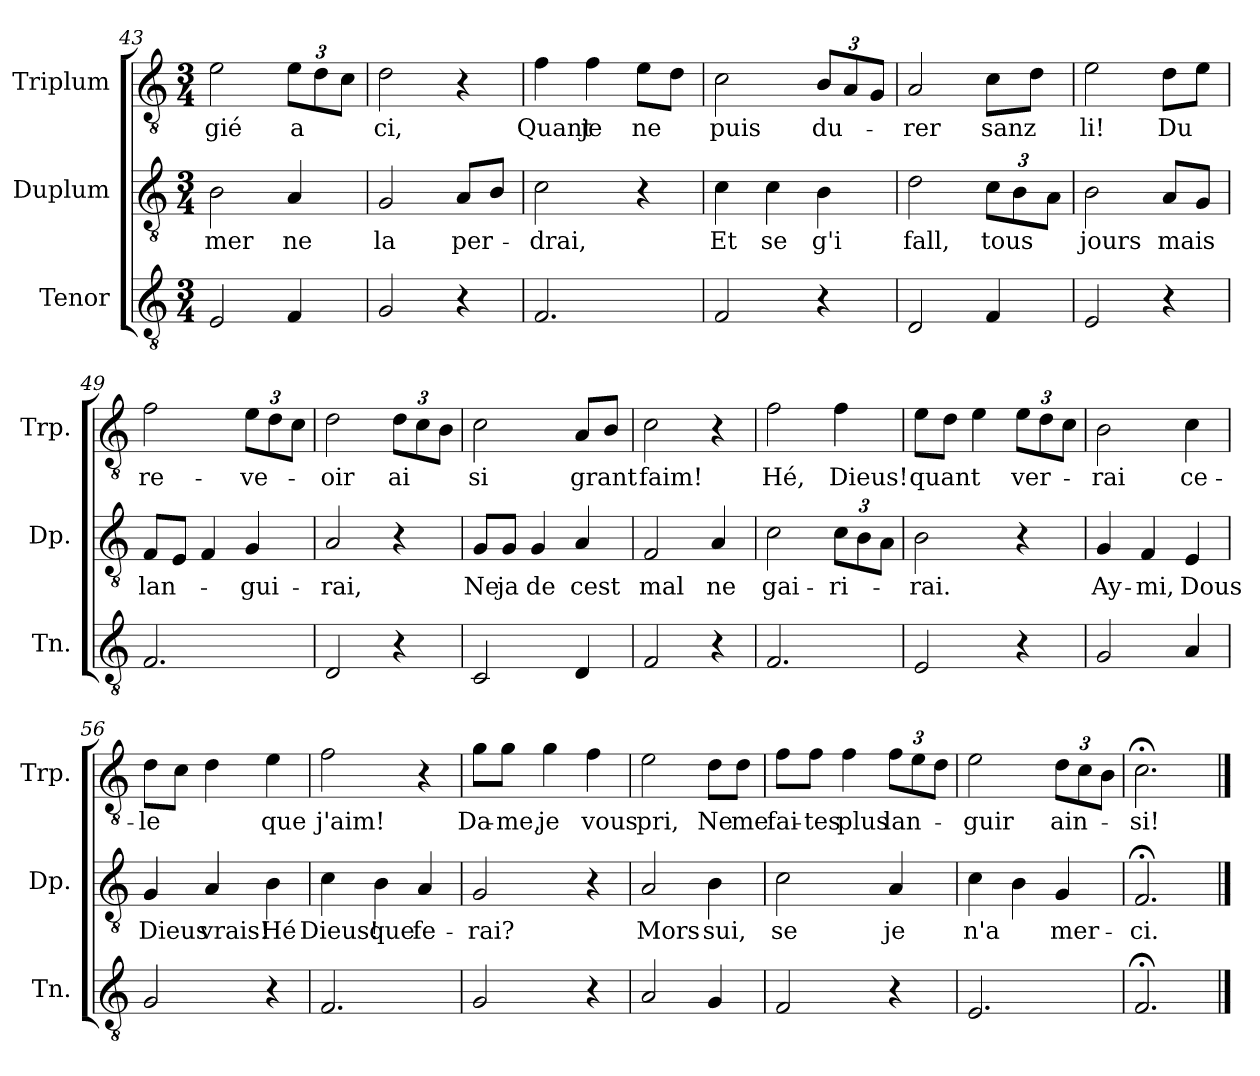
**kern	**kern	**text	**kern	**text
*part3	*part2	*part2	*part1	*part1
*staff3	*staff2	*staff2	*staff1	*staff1
*I"Tenor	*I"Duplum	*	*I"Triplum	*
*I'Tn.	*I'Dp.	*	*I'Trp.	*
*clefGv2	*clefGv2	*	*clefGv2	*
*k[]	*k[]	*	*k[]	*
*M3/4	*M3/4	*	*M3/4	*
=43	=43	=43	=43	=43
!	!	!LO:LY:b	!	!LO:LY:b
2E/	2B\	-mer	2e\	-gié
!	!	!LO:LY:b	!	!
*	*	*	*Xbrackettup	*
!	!	!	!	!LO:LY:b
4F/	4A/	ne	12e\L	a
.	.	.	12d\	.
.	.	.	12c\J	.
=44	=44	=44	=44	=44
!	!	!LO:LY:b	!	!LO:LY:b
2G/	2G/	la	2d\	ci,
!	!	!LO:LY:b	!	!
4r	8A/L	per-	4r	.
.	8B/J	.	.	.
!!LO:LB:g=z
=45	=45	=45	=45	=45
!	!	!LO:LY:b	!	!LO:LY:b
2.F/	2c\	-drai,	4f\	Quant
!	!	!	!	!LO:LY:b
.	.	.	4f\	je
!	!	!	!	!LO:LY:b
.	4r	.	8e\L	ne
.	.	.	8d\J	.
=46	=46	=46	=46	=46
!	!	!LO:LY:b	!	!LO:LY:b
2F/	4c\	Et	2c\	puis
!	!	!LO:LY:b	!	!
.	4c\	se	.	.
!	!	!LO:LY:b	!	!LO:LY:b
4r	4B\	g'i	12B/L	du-
.	.	.	12A/	.
.	.	.	12G/J	.
=47	=47	=47	=47	=47
!	!	!LO:LY:b	!	!LO:LY:b
2D/	2d\	fall,	2A/	-rer
*	*Xbrackettup	*	*	*
!	!	!LO:LY:b	!	!LO:LY:b
4F/	12c\L	tous	8c\L	sanz
.	12B\	.	.	.
.	.	.	8d\J	.
.	12A\J	.	.	.
=48	=48	=48	=48	=48
!	!	!LO:LY:b	!	!LO:LY:b
2E/	2B\	jours	2e\	li!
!	!	!LO:LY:b	!	!LO:LY:b
4r	8A/L	mais	8d\L	Du
.	8G/J	.	8e\J	.
=49	=49	=49	=49	=49
!	!	!LO:LY:b	!	!LO:LY:b
2.F/	8F/L	lan-	2f\	re-
.	8E/J	.	.	.
.	4F/	.	.	.
!	!	!LO:LY:b	!	!LO:LY:b
.	4G/	-gui-	12e\L	-ve-
.	.	.	12d\	.
.	.	.	12c\J	.
=50	=50	=50	=50	=50
!	!	!LO:LY:b	!	!LO:LY:b
2D/	2A/	-rai,	2d\	-oir
!	!	!	!	!LO:LY:b
4r	4r	.	12d\L	ai
.	.	.	12c\	.
.	.	.	12B\J	.
=51	=51	=51	=51	=51
!	!	!LO:LY:b	!	!LO:LY:b
2C/	8G/L	Ne	2c\	si
!	!	!LO:LY:b	!	!
.	8G/J	ja	.	.
!	!	!LO:LY:b	!	!
.	4G/	de	.	.
!	!	!LO:LY:b	!	!LO:LY:b
4D/	4A/	cest	8A/L	grant
.	.	.	8B/J	.
!!LO:LB:g=z
=52	=52	=52	=52	=52
!	!	!LO:LY:b	!	!LO:LY:b
2F/	2F/	mal	2c\	faim!
!	!	!LO:LY:b	!	!
4r	4A/	ne	4r	.
=53	=53	=53	=53	=53
!	!	!LO:LY:b	!	!LO:LY:b
2.F/	2c\	gai-	2f\	Hé,
!	!	!LO:LY:b	!	!LO:LY:b
.	12c\L	-ri-	4f\	Dieus!
.	12B\	.	.	.
.	12A\J	.	.	.
=54	=54	=54	=54	=54
!	!	!LO:LY:b	!	!LO:LY:b
2E/	2B\	-rai.	8e\L	quant
.	.	.	8d\J	.
.	.	.	4e\	.
!	!	!	!	!LO:LY:b
4r	4r	.	12e\L	ver-
.	.	.	12d\	.
.	.	.	12c\J	.
=55	=55	=55	=55	=55
!	!	!LO:LY:b	!	!LO:LY:b
2G/	4G/	Ay-	2B\	-rai
!	!	!LO:LY:b	!	!
.	4F/	-mi,	.	.
!	!	!LO:LY:b	!	!LO:LY:b
4A/	4E/	Dous	4c\	ce-
=56	=56	=56	=56	=56
!	!	!LO:LY:b	!	!LO:LY:b
2G/	4G/	Dieus	8d\L	-le
.	.	.	8c\J	.
!	!	!LO:LY:b	!	!
.	4A/	vrais!	4d\	.
!	!	!LO:LY:b	!	!LO:LY:b
4r	4B\	Hé	4e\	que
=57	=57	=57	=57	=57
!	!	!LO:LY:b	!	!LO:LY:b
2.F/	4c\	Dieus!	2f\	j'aim!
!	!	!LO:LY:b	!	!
.	4B\	que	.	.
!	!	!LO:LY:b	!	!
.	4A/	fe-	4r	.
=58	=58	=58	=58	=58
!	!	!LO:LY:b	!	!LO:LY:b
2G/	2G/	-rai?	8g\L	Da-
!	!	!	!	!LO:LY:b
.	.	.	8g\J	-me,
!	!	!	!	!LO:LY:b
.	.	.	4g\	je
!	!	!	!	!LO:LY:b
4r	4r	.	4f\	vous
!!LO:LB:g=z
=59	=59	=59	=59	=59
!	!	!LO:LY:b	!	!LO:LY:b
2A/	2A/	Mors	2e\	pri,
!	!	!LO:LY:b	!	!LO:LY:b
4G/	4B\	sui,	8d\L	Ne
!	!	!	!	!LO:LY:b
.	.	.	8d\J	me
=60	=60	=60	=60	=60
!	!	!LO:LY:b	!	!LO:LY:b
2F/	2c\	se	8f\L	fai-
!	!	!	!	!LO:LY:b
.	.	.	8f\J	-tes
!	!	!	!	!LO:LY:b
.	.	.	4f\	plus
!	!	!LO:LY:b	!	!LO:LY:b
4r	4A/	je	12f\L	lan-
.	.	.	12e\	.
.	.	.	12d\J	.
=61	=61	=61	=61	=61
!	!	!LO:LY:b	!	!LO:LY:b
2.E/	4c\	n'a	2e\	-guir
.	4B\	.	.	.
!	!	!LO:LY:b	!	!LO:LY:b
.	4G/	mer-	12d\L	ain-
.	.	.	12c\	.
.	.	.	12B\J	.
=62	=62	=62	=62	=62
!	!	!LO:LY:b	!	!LO:LY:b
2.F;</	2.F;</	-ci.	2.c;<\	-si!
==	==	==	==	==
*-	*-	*-	*-	*-
